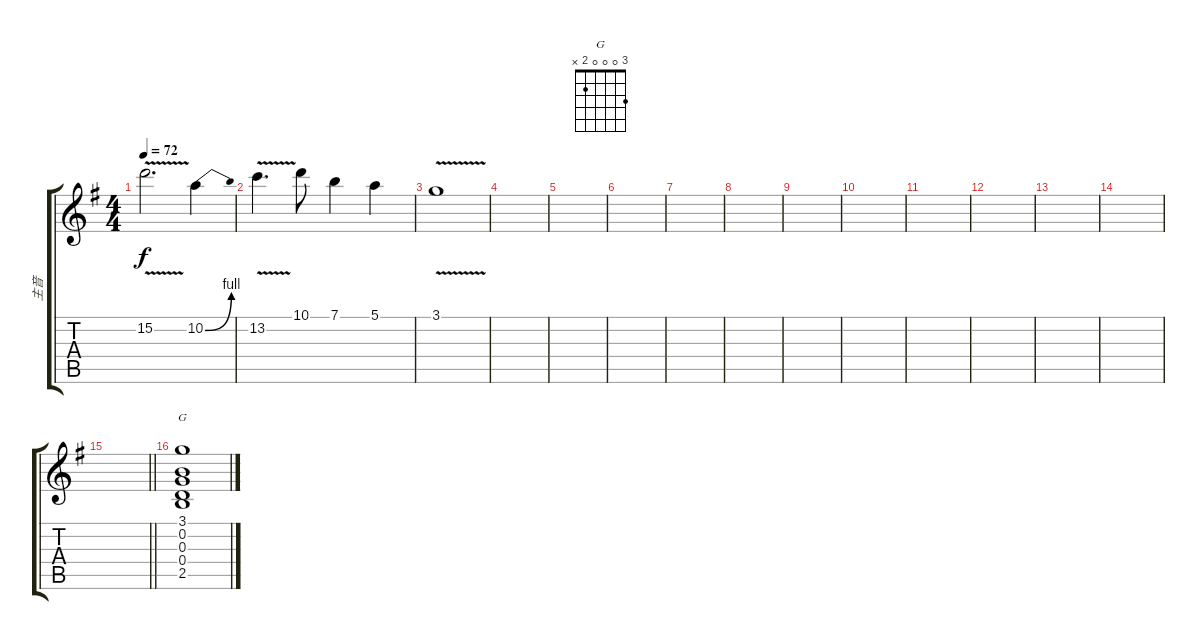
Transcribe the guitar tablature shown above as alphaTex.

\track ("主音" "主音") {instrument overdrivenguitar}
\staff {score tabs}
\tuning (E4 B3 G3 D3 A2 E2) {hide}
\chord ("G" 3 0 0 0 2 x)
\ts (4 4)
\tempo 72
\clef g2
\ks g
15.2{v}.2{d dy f} 10.2{be (bend 0 0 60 4)}.4 |
13.2{v}.4{d} 10.1.8 7.1.4 5.1.4 |
3.1{v}.1 |
|
|
|
|
|
|
|
|
|
|
|
\barLineRight lightlight
|
(3.1 0.2 0.3 0.4 2.5).1{ch "G" volume 10 instrument overdrivenguitar}
